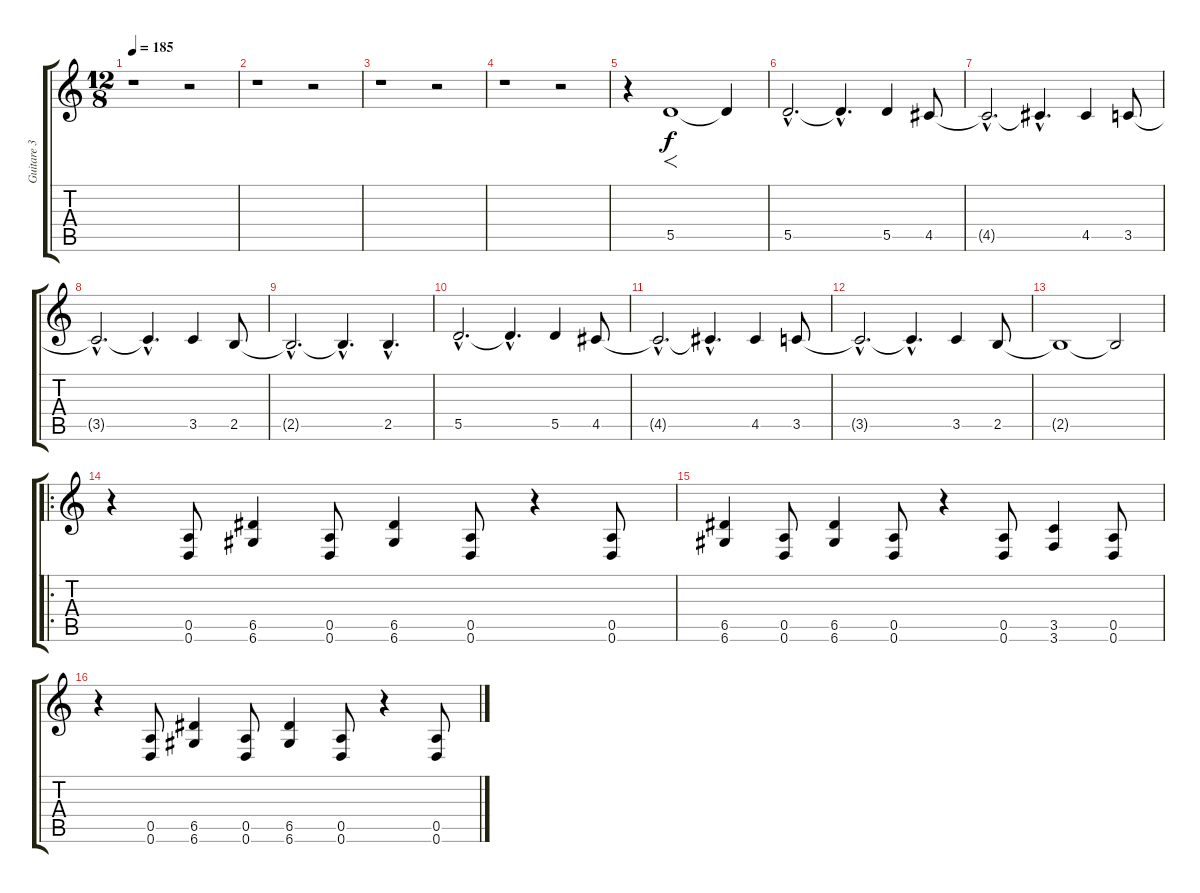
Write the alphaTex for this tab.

\track ("Guitare 3" "Guitare 3") {instrument distortionguitar}
\staff {score tabs}
\tuning (E4 B3 G3 D3 A2 D2) {hide}
\ts (12 8)
\tempo 185
\clef g2
\ks c
r.1{dy f} r.2 |
r.1 r.2 |
r.1 r.2 |
r.1 r.2 |
r.4 5.5.1{f} 5.5{t}.4 |
5.5{hac}.2{d} 5.5{hac t}.4{d} 5.5.4 4.5.8 |
4.5{hac t}.2{d} 4.5{hac t}.4{d} 4.5.4 3.5.8 |
3.5{hac t}.2{d} 3.5{hac t}.4{d} 3.5.4 2.5.8 |
2.5{hac t}.2{d} 2.5{hac t}.4{d} 2.5{hac}.4{d} |
5.5{hac}.2{d} 5.5{hac t}.4{d} 5.5.4 4.5.8 |
4.5{hac t}.2{d} 4.5{hac t}.4{d} 4.5.4 3.5.8 |
3.5{hac t}.2{d} 3.5{hac t}.4{d} 3.5.4 2.5.8 |
2.5{t}.1 2.5{t}.2 |
\ro
r.4 (0.5 0.6).8 (6.5 6.6).4 (0.5 0.6).8 (6.5 6.6).4 (0.5 0.6).8 r.4 (0.5 0.6).8 |
(6.5 6.6).4 (0.5 0.6).8 (6.5 6.6).4 (0.5 0.6).8 r.4 (0.5 0.6).8 (3.5 3.6).4 (0.5 0.6).8 |
r.4 (0.5 0.6).8 (6.5 6.6).4 (0.5 0.6).8 (6.5 6.6).4 (0.5 0.6).8 r.4 (0.5 0.6).8
